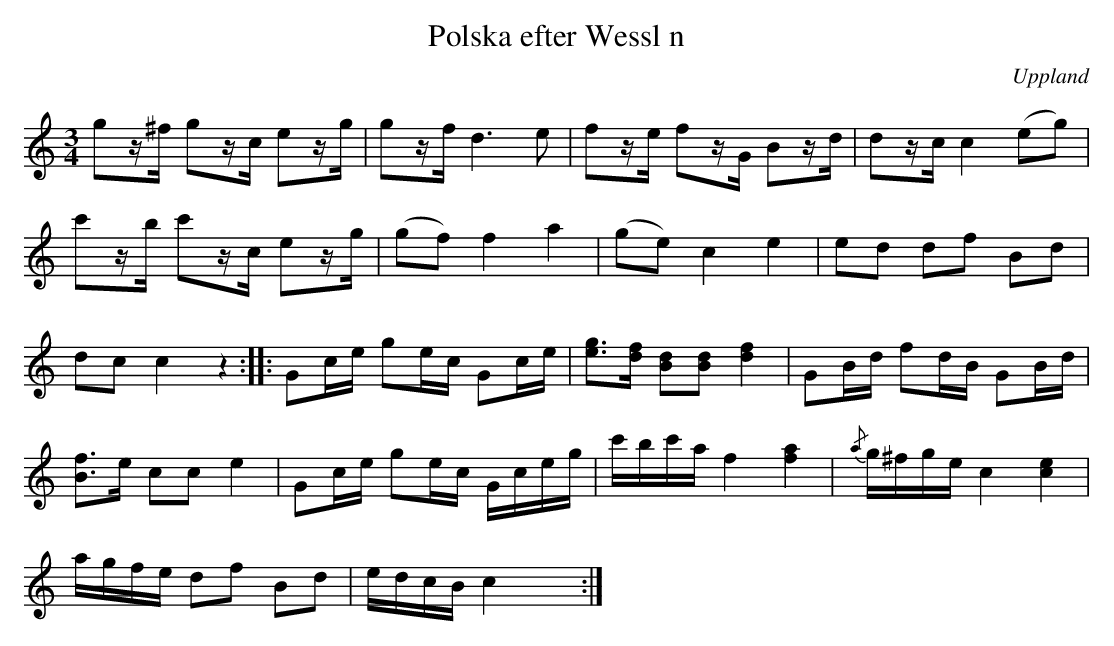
X:1
T:Polska efter Wessl n
O:Uppland
M:3/4
L:1/16
K:C
g2z^f g2zc e2zg | g2zf d4>e4 | f2ze f2zG B2zd | d2zc c4 (e2g2) |
c'2zb c'2zc e2zg | (g2f2) f4 a4 | (g2e2) c4 e4 | e2d2 d2f2 B2d2 |
d2c2 c4 z4 :: G2ce g2ec G2ce | [e3g3][fd] [d2B2][B2d2] [f4d4] | G2Bd f2dB G2Bd |
[f3B3]e c2c2 e4 | G2ce g2ec Gceg | c'bc'a f4 [a4f4] | {/a}g^fge c4 [e4c4] |
agfe d2f2 B2d2 | edcB c4 x4 :|
